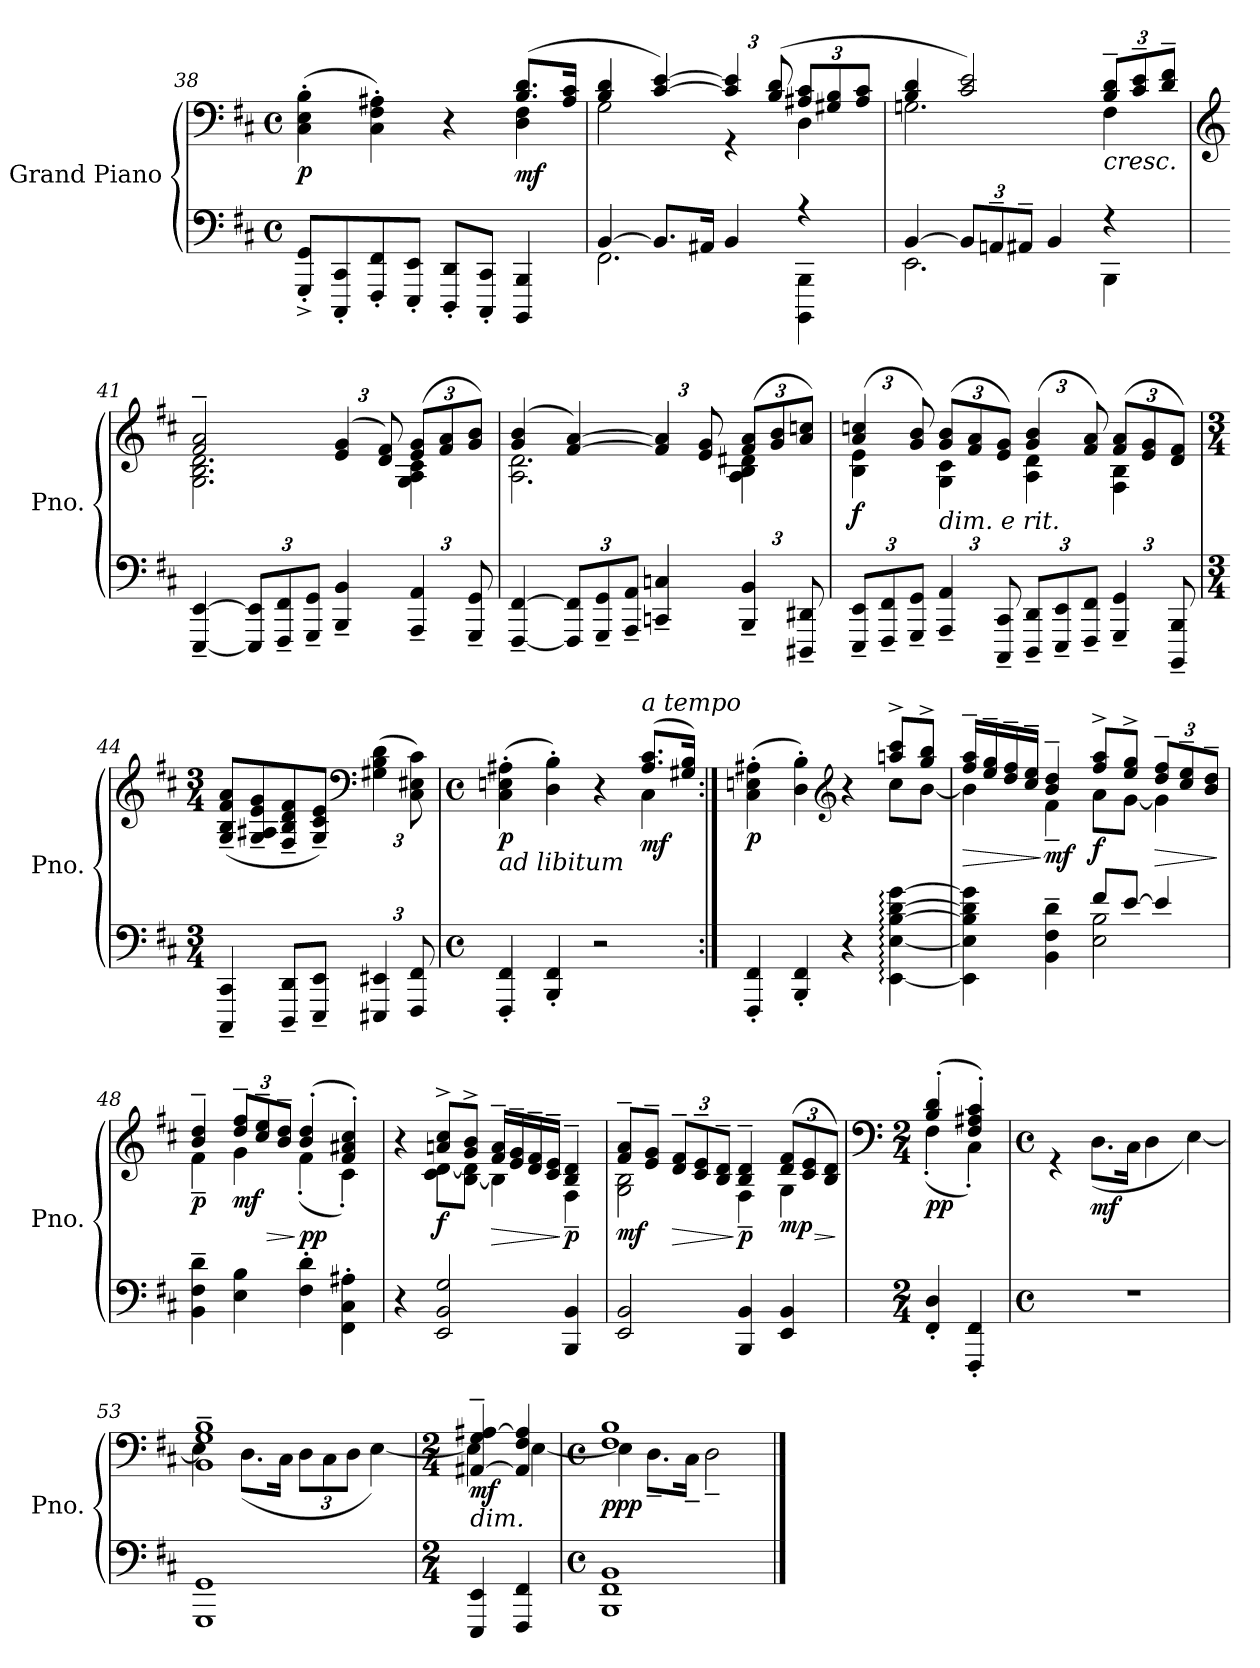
**kern	**kern	**dynam
*part1	*part1	*part1
*staff2	*staff1	*staff1/2
*I"Grand Piano	*	*
*I'Pno.	*	*
!!LO:LB:g=z
*clefF4	*clefF4	*
*k[f#c#]	*k[f#c#]	*
*M4/4	*M4/4	*
*met(c)	*met(c)	*
=38	=38	=38
*	*^	*
!	!	!	!LO:DY:b
8GGG/'^ 8GG/'^L	(>4C#\' 4E\' 4B\'	2.ryy	p
8CCC#/' 8CC#/'	.	.	.
8FFF#/' 8FF#/'	4C#\' 4F#\' 4A#X\')	.	.
8EEE/' 8EE/'J	.	.	.
8DDD/' 8DD/'L	4r	.	.
8CCC#/' 8CC#/'J	.	.	.
!	!	!	!LO:DY:b
4BBBB/ 4BBB/	(>8.B/ 8.d/L	4D\ 4F#\	mf
.	16A#/ 16c#/Jk	.	.
=39	=39	=39	=39
*^	*	*	*
[4BB/	2.FF#\	4B/ 4d/	2G\	.
8.BB/L]	.	[4c#/ [4e/)	.	.
16AA#X/Jk	.	.	.	.
*	*	*Xbrackettup	*	*
4BB/	.	6c#/] 6e/]	4r	.
.	.	(>12B/ 12d/	.	.
4r	4BBBB\ 4BBB\	12A#X/ 12c#/L	4D\	.
.	.	12G#X/ 12B/	.	.
.	.	12A#/ 12c#/J	.	.
=40	=40	=40	=40	=40
[4BB/	2.EE\	4B/ 4d/	2.Gn\	.
*Xbrackettup	*	*	*	*
12BB/L]	.	2c#/ 2e/)	.	.
12AAn~/	.	.	.	.
12AA#X~/J	.	.	.	.
4BB/	.	.	.	.
!	!	!LO:TX:b:i:t=cresc.	!	!
4r	4BBB\	12B/~ 12d/~L	4F#\	.
.	.	12c#/~ 12e/~	.	.
.	.	12d/~ 12f#/~J	.	.
*v	*v	*	*	*
=41	=41	=41	=41
*	*clefG2	*	*
[4EEE/~ [4EE/~	2f#/~ 2a/~	2.G\ 2.B\ 2.d\	.
12EEE/] 12EE/]L	.	.	.
12FFF#/~ 12FF#/~	.	.	.
12GGG/~ 12GG/~J	.	.	.
4BBB/~ 4BB/~	(>6e/ 6g/	.	.
.	12d/ 12f#/)	.	.
6AAA/~ 6AA/~	(>12e/ 12g/L	4G\ 4A\ 4c#\	.
.	12f#/ 12a/	.	.
12GGG/~ 12GG/~	12g/ 12b/J)	.	.
!!LO:LB:g=z	!!
=42	=42	=42	=42
[4FFF#/~ [4FF#/~	(>4g/ 4b/	2.A\ 2.d\	.
12FFF#/] 12FF#/]L	[4f#/ [4a/)	.	.
12GGG/~ 12GG/~	.	.	.
12AAA/~ 12AA/~J	.	.	.
4CCn/~ 4Cn/~	6f#/] 6a/]	.	.
.	12e/ 12g/	.	.
6BBB/~ 6BB/~	(>12f#/ 12a/L	4A\ 4B\ 4d#X\	.
.	12g/ 12b/	.	.
12DDD#X/~ 12DD#X/~	12a/ 12ccn/J)	.	.
=43	=43	=43	=43
!	!	!	!LO:DY:b
12EEE/~ 12EE/~L	(>6a/ 6ccn/	4B\ 4e\	f
12FFF#/~ 12FF#/~	.	.	.
12GGG/~ 12GG/~J	12g/ 12b/)	.	.
*	*MM55	*	*
!	!LO:TX:b:i:t=dim. e rit.	!	!
6AAA/~ 6AA/~	(>12g/ 12b/L	4G\ 4c#\	.
.	12f#/ 12a/	.	.
12CCC#/~ 12CC#/~	12e/ 12g/J)	.	.
*	*MM54	*	*
12DDD/~ 12DD/~L	(>6g/ 6b/	4A\ 4d\	.
12EEE/~ 12EE/~	.	.	.
12FFF#/~ 12FF#/~J	12f#/ 12a/)	.	.
*	*MM53	*	*
6GGG/~ 6GG/~	(>12f#/ 12a/L	4F#\ 4B\	.
.	12e/ 12g/	.	.
12BBBB/~ 12BBB/~	12d/ 12f#/J)	.	.
*	*v	*v	*
=44	=44	=44
*M3/4	*M3/4	*
*	*MM52	*
4CCC#/~ 4CC#/~	(>8G/~ 8B/~ 8f#/~ 8a/~L	.
.	8G/~ 8A#X/~ 8e/~ 8g/~	.
*	*MM51	*
8DDD/~ 8DD/~L	8F#/~ 8B/~ 8d/~ 8f#/~	.
8EEE/~ 8EE/~J	8G/~ 8c#/~ 8e/~J)	.
*	*clefF4	*
*	*MM50	*
6EEE#X/ 6EE#X/	(>6G#X\ 6B\ 6d\	.
12FFF#/ 12FF#/	12C#\ 12E#X\ 12c#\)	.
=45	=45	=45
*M4/4	*M4/4	*
*met(c)	*met(c)	*
*	*MM49	*
*	*^	*
!	!LO:TX:b:i:t=ad libitum	!	!
!	!	!	!LO:DY:b
4FFF#/' 4FF#/'	(>4C#\' 4En\' 4A#X\'	2.ryy	p
*	*MM48	*	*
4BBB/' 4FF#/'	4D\' 4B\')	.	.
2r	4r	.	.
!	!LO:TX:a:i:t=a tempo	!	!
!	!	!	!LO:DY:b
.	(>8.A#/ 8.c#/L	4C#\	mf
.	16G#X/ 16B/Jk)	.	.
!!LO:LB:g=z	!!
=46:|!	=46:|!	=46:|!	=46:|!
!	!	!	!LO:DY:b
4FFF#/' 4FF#/'	(>4C#\' 4En\' 4A#X\'	2.ryy	p
4BBB/' 4FF#/'	4D\' 4B\')	.	.
*	*clefG2	*	*
4r	4r	.	.
*	*MM55	*	*
!	!	!	!LO:DY:b
!	!	!	!LO:DY:n=1:b
[4EE\: [4E\: [4B\: [4d\: [4g\:	8aan/^ 8ccc#/^L	8cc#\L	ff other-dynamics
.	8gg/^ 8bb/^J	[8b\J	.
=47	=47	=47	=47
*	*MM54	*	*
*^	*	*	*
!	!	!	!	!LO:HP:b
4EE\] 4E\] 4B\] 4d\] 4g\]	2ryy	16ff#/~ 16aa/~LL	4b\]	>
.	.	16ee/~ 16gg/~	.	.
.	.	16dd/~ 16ff#/~	.	.
.	.	16cc#/~ 16ee/~JJ	.	.
*	*	*MM53	*	*
!	!	!	!	!LO:DY:n=1:b
4BB\~ 4F#\~ 4d\~	.	4b/~ 4dd/~	4f#~\	] mf
*	*	*MM52	*	*
!	!	!	!	!LO:DY:n=2:b
8f#/L	2E\ 2B\	8ff#/^ 8aa/^L	8a\L	f
[8e/J	.	8ee/^ 8gg/^J	[8g\J	.
*	*	*MM51	*	*
!	!	!	!	!LO:HP:b
4e/]	.	12dd/~ 12ff#/~L	4g\]	>
.	.	12cc#/~ 12ee/~	.	.
.	.	12b/~ 12dd/~J	.	.
*v	*v	*	*	*
*	*v	*v	*
.	.	]
=48	=48	=48
*	*MM50	*
*	*^	*
!	!	!	!LO:DY:b
4BB\~ 4F#\~ 4d\~	4b/~ 4dd/~	4f#~\	p
*	*MM49	*	*
!	!	!	!LO:HP:b
!	!	!	!LO:DY:n=1:b
4E\ 4B\	12dd/~ 12ff#/~L	4g\	> mf
.	12cc#/~ 12ee/~	.	.
.	12b/~ 12dd/~J	.	.
*	*MM48	*	*
!	!	!	!LO:DY:n=2:b
4F#\' 4d\'	(>4b/' 4dd/'	(<4f#'\	] pp
*	*MM47	*	*
4FF#\' 4C#\' 4A#X\'	4f#/' 4a#X/' 4cc#/')	4c#'\)	.
=49	=49	=49	=49
4r	4r	4ryy	.
*	*MM55	*	*
!	!	!	!LO:DY:b
2EE/ 2BB/ 2G/	8an/^ 8cc#/^L	8c#\ [8d\L	f
.	8g/^ 8b/^J	[8B\ 8d\]J	.
*	*MM54	*	*
!	!	!	!LO:HP:b
.	16f#/~ 16a/~LL	4B\]	>
.	16e/~ 16g/~	.	.
.	16d/~ 16f#/~	.	.
.	16c#/~ 16e/~JJ	.	.
*	*MM53	*	*
!	!	!	!LO:DY:n=1:b
4BBB/ 4BB/	4B/~ 4d/~	4F#~\	] p
!!LO:LB:g=z	!!
=50	=50	=50	=50
*	*MM52	*	*
!	!	!	!LO:DY:b
2EE/ 2BB/	8f#/~ 8a/~L	2G\ 2B\	mf
.	8e/~ 8g/~J	.	.
*	*MM51	*	*
!	!	!	!LO:HP:b
.	12d/~ 12f#/~L	.	>
.	12c#/~ 12e/~	.	.
.	12B/~ 12d/~J	.	.
*	*MM50	*	*
!	!	!	!LO:DY:n=1:b
4BBB/ 4BB/	4B/~ 4d/~	4F#~\	] p
*	*MM49	*	*
!	!	!	!LO:HP:b
!	!	!	!LO:DY:n=2:b
4EE/ 4BB/	(>12d/ 12f#/L	4G\	> mp
.	12c#/ 12e/	.	.
.	12B/ 12d/J)	.	.
*	*v	*v	*
.	.	]
=51	=51	=51
*	*clefF4	*
*M2/4	*M2/4	*
*	*MM48	*
*	*^	*
!	!	!	!LO:DY:b
4FF#/' 4D/'	(>4B/' 4d/'	(<4F#'\	pp
*	*MM47	*	*
4FFF#/' 4FF#/'	4F#/' 4A#X/' 4c#/')	4C#'\)	.
=52	=52	=52	=52
*M4/4	*M4/4	*	*
*met(c)	*met(c)	*	*
1r	1ryy	4r	.
*	*MM56	*	*
!	!	!	!LO:DY:b
.	.	(>8.D\L	mf
.	.	16C#\Jk	.
*	*MM55	*	*
.	.	4D\	.
*	*MM54	*	*
.	.	[4E\)	.
=53	=53	=53	=53
*	*MM53	*	*
1GGG 1GG	1BB~ 1G~ 1B~	4E\]	.
*	*MM52	*	*
.	.	(>8.D\L	.
.	.	16C#\Jk	.
*	*MM51	*	*
.	.	12D\L	.
.	.	12C#\	.
.	.	12D\J	.
*	*MM50	*	*
.	.	[4E\)	.
=54	=54	=54	=54
*M2/4	*M2/4	*	*
*	*MM49	*	*
!	!LO:TX:b:i:t=dim.	!	!
!	!	!	!LO:DY:b
4EEE/ 4EE/	[4AA#X/~ 4G/~ [4A#X/~	4E\]	mf
*	*MM48	*	*
4FFF#/ 4FF#/	4AA#/] 4F#/ 4A#/]	[4E\	.
=55	=55	=55	=55
*M4/4	*M4/4	*	*
*met(c)	*met(c)	*	*
*	*MM47	*	*
!	!	!	!LO:DY:b
1BBB 1FF# 1BB	1F# 1B	4E\]	ppp
*	*MM46	*	*
.	.	8.D~\L	.
.	.	16C#~\Jk	.
*	*MM45	*	*
.	.	2D~\	.
*	*v	*v	*
==	==	==
*-	*-	*-
